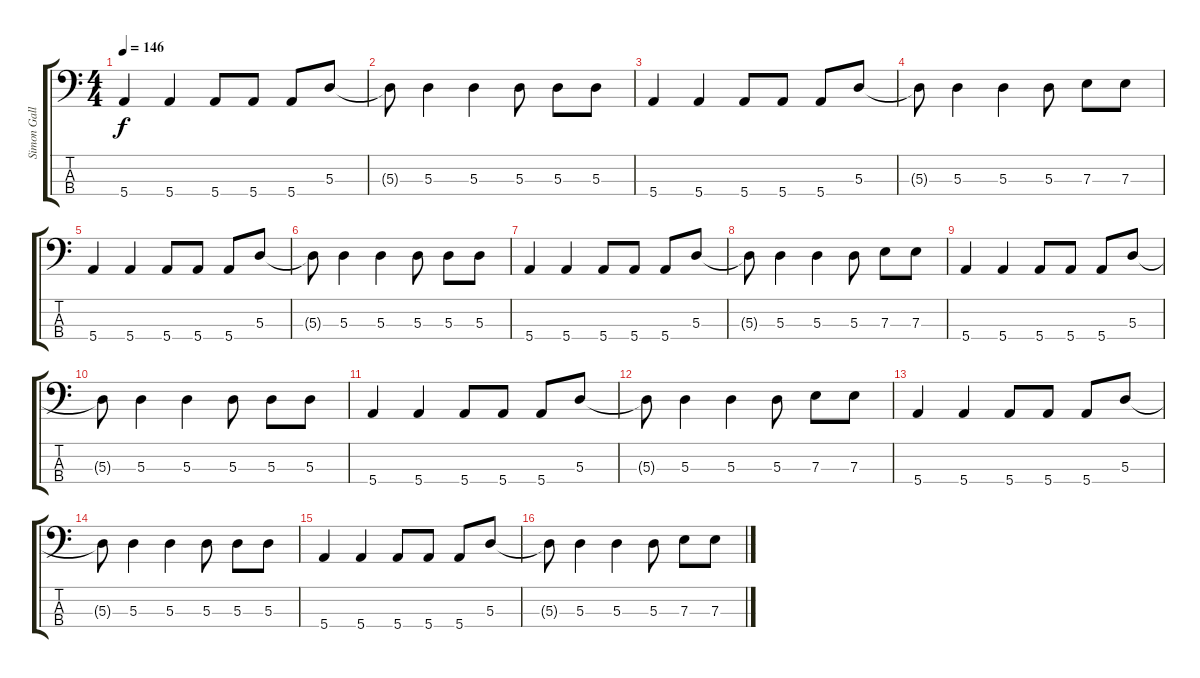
\track ("Simon Gallup bass" "Simon Gall") {instrument acousticbass}
\staff {score tabs}
\tuning (G2 D2 A1 E1) {hide}
\ts (4 4)
\tempo 146
\clef f4
\ks c
5.4.4{dy f} 5.4.4 5.4.8 5.4.8 5.4.8 5.3.8 |
5.3{t}.8 5.3.4 5.3.4 5.3.8 5.3.8 5.3.8 |
5.4.4 5.4.4 5.4.8 5.4.8 5.4.8 5.3.8 |
5.3{t}.8 5.3.4 5.3.4 5.3.8 7.3.8 7.3.8 |
5.4.4 5.4.4 5.4.8 5.4.8 5.4.8 5.3.8 |
5.3{t}.8 5.3.4 5.3.4 5.3.8 5.3.8 5.3.8 |
5.4.4 5.4.4 5.4.8 5.4.8 5.4.8 5.3.8 |
5.3{t}.8 5.3.4 5.3.4 5.3.8 7.3.8 7.3.8 |
5.4.4 5.4.4 5.4.8 5.4.8 5.4.8 5.3.8 |
5.3{t}.8 5.3.4 5.3.4 5.3.8 5.3.8 5.3.8 |
5.4.4 5.4.4 5.4.8 5.4.8 5.4.8 5.3.8 |
5.3{t}.8 5.3.4 5.3.4 5.3.8 7.3.8 7.3.8 |
5.4.4 5.4.4 5.4.8 5.4.8 5.4.8 5.3.8 |
5.3{t}.8 5.3.4 5.3.4 5.3.8 5.3.8 5.3.8 |
5.4.4 5.4.4 5.4.8 5.4.8 5.4.8 5.3.8 |
5.3{t}.8 5.3.4 5.3.4 5.3.8 7.3.8 7.3.8
